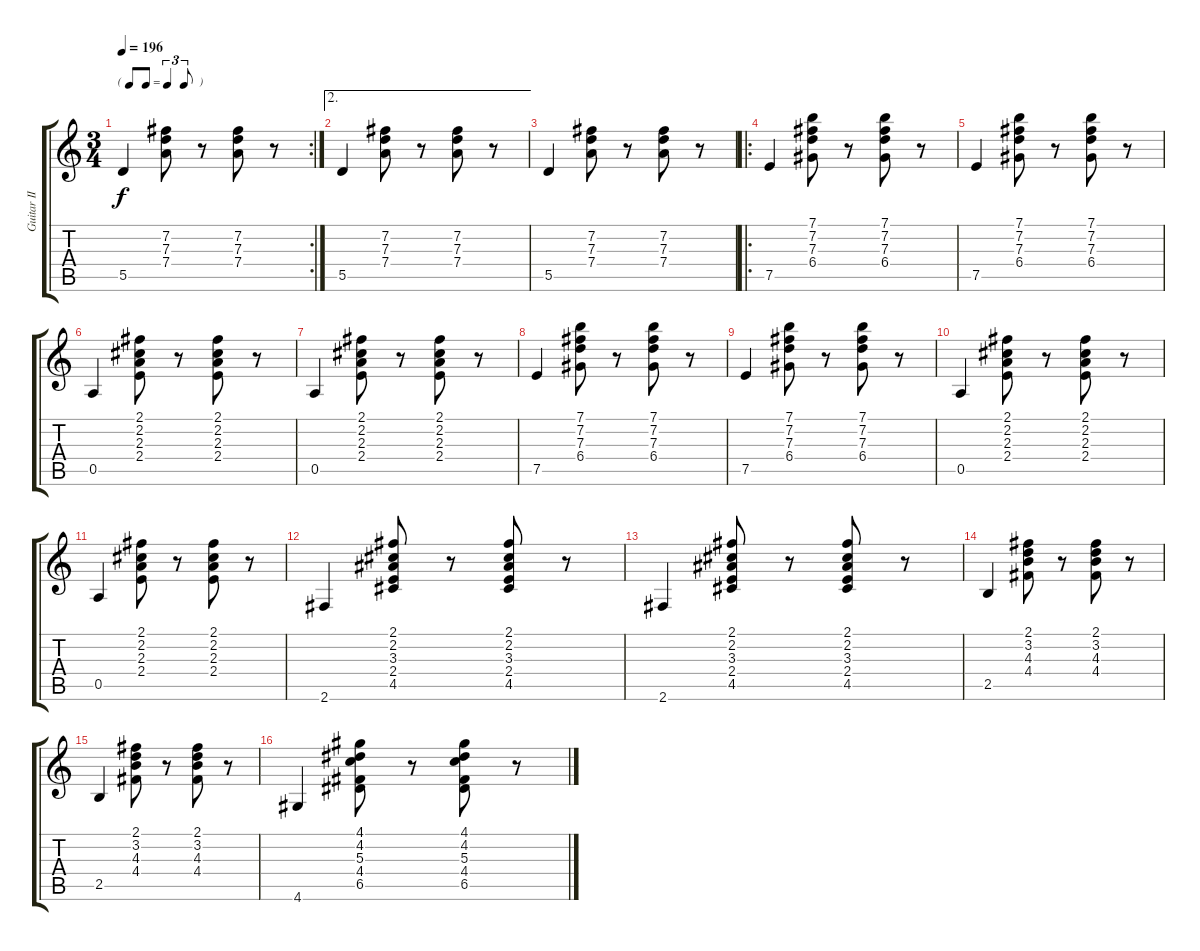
\track ("Guitar II" "Guitar II") {instrument acousticguitarsteel}
\staff {score tabs}
\tuning (E4 B3 G3 D3 A2 E2) {hide}
\rc 2
\ts (3 4)
\tf triplet8th
\tempo 196
\clef g2
\ks c
5.5.4{dy f} (7.2 7.3 7.4).8 r.8 (7.2 7.3 7.4).8 r.8 |
\ae 2
5.5.4 (7.2 7.3 7.4).8 r.8 (7.2 7.3 7.4).8 r.8 |
5.5.4 (7.2 7.3 7.4).8 r.8 (7.2 7.3 7.4).8 r.8 |
\ro
7.5.4 (7.1 7.2 7.3 6.4).8 r.8 (7.1 7.2 7.3 6.4).8 r.8 |
7.5.4 (7.1 7.2 7.3 6.4).8 r.8 (7.1 7.2 7.3 6.4).8 r.8 |
0.5.4 (2.1 2.2 2.3 2.4).8 r.8 (2.1 2.2 2.3 2.4).8 r.8 |
0.5.4 (2.1 2.2 2.3 2.4).8 r.8 (2.1 2.2 2.3 2.4).8 r.8 |
7.5.4 (7.1 7.2 7.3 6.4).8 r.8 (7.1 7.2 7.3 6.4).8 r.8 |
7.5.4 (7.1 7.2 7.3 6.4).8 r.8 (7.1 7.2 7.3 6.4).8 r.8 |
0.5.4 (2.1 2.2 2.3 2.4).8 r.8 (2.1 2.2 2.3 2.4).8 r.8 |
0.5.4 (2.1 2.2 2.3 2.4).8 r.8 (2.1 2.2 2.3 2.4).8 r.8 |
2.6.4 (2.1 2.2 3.3 2.4 4.5).8 r.8 (2.1 2.2 3.3 2.4 4.5).8 r.8 |
2.6.4 (2.1 2.2 3.3 2.4 4.5).8 r.8 (2.1 2.2 3.3 2.4 4.5).8 r.8 |
2.5.4 (2.1 3.2 4.3 4.4).8 r.8 (2.1 3.2 4.3 4.4).8 r.8 |
2.5.4 (2.1 3.2 4.3 4.4).8 r.8 (2.1 3.2 4.3 4.4).8 r.8 |
4.6.4 (4.1 4.2 5.3 4.4 6.5).8 r.8 (4.1 4.2 5.3 4.4 6.5).8 r.8
